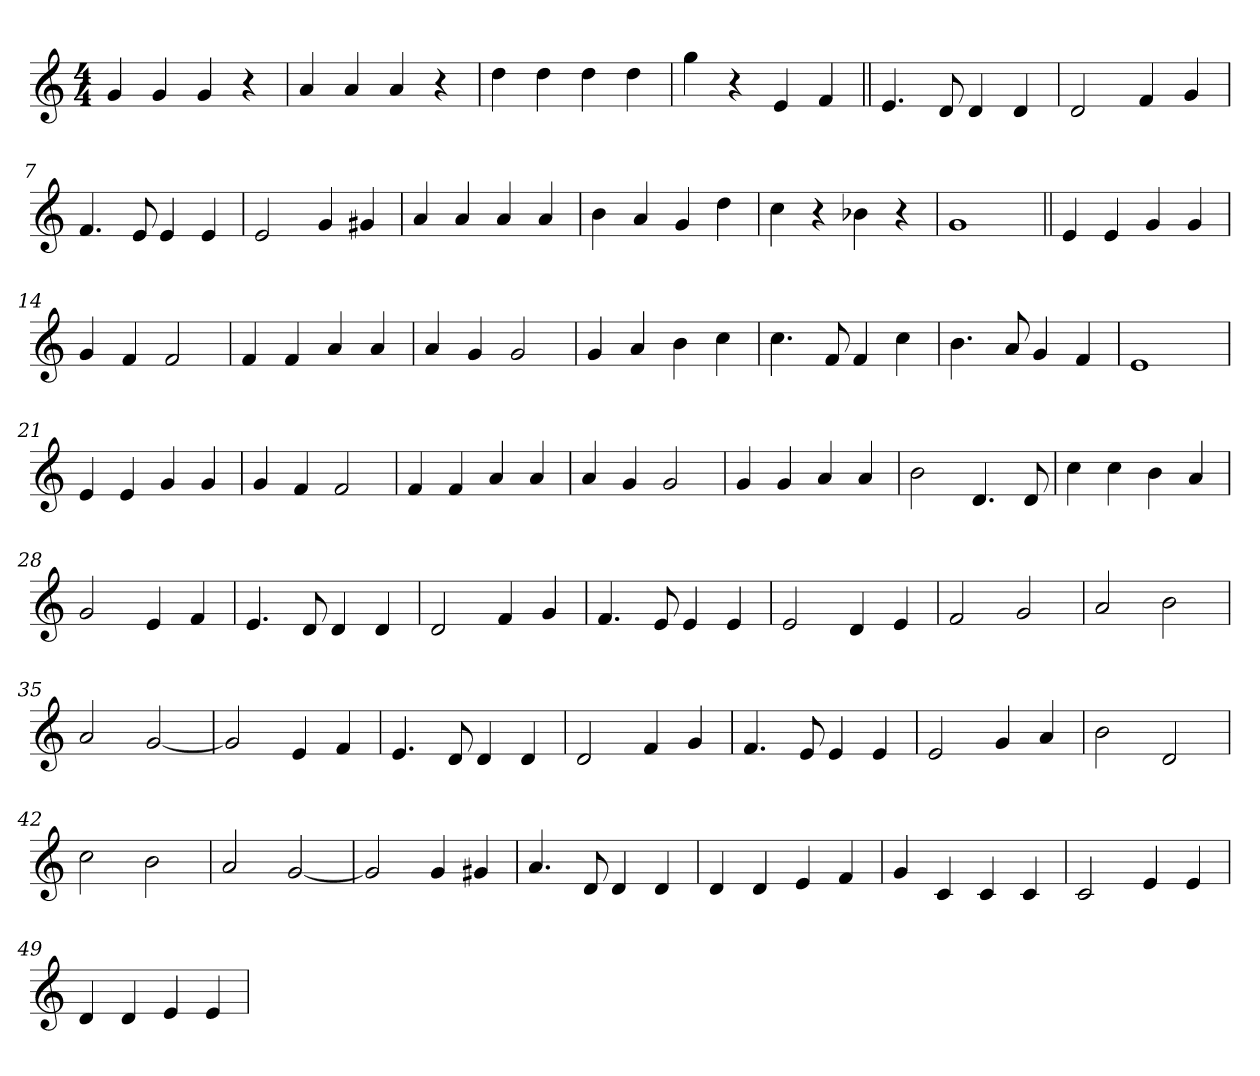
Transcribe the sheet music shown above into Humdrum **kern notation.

**kern
*part1
*staff1
*clefG2
*k[]
*C:
*M4/4
=1
4g/
4g/
4g/
4r
=2
4a/
4a/
4a/
4r
=3
4dd\
4dd\
4dd\
4dd\
=4
4gg\
4r
4e/
4f/
=5||
4.e/
8d/
4d/
4d/
=6
2d/
4f/
4g/
=7
4.f/
8e/
4e/
4e/
=8
2e/
4g/
4g#X/
!!LO:LB:g=z
=9
4a/
4a/
4a/
4a/
=10
4b\
4a/
4g/
4dd\
=11
4cc\
4r
4b-X\
4r
=12
1g
=13||
4e/
4e/
4g/
4g/
=14
4g/
4f/
2f/
=15
4f/
4f/
4a/
4a/
=16
4a/
4g/
2g/
!!LO:LB:g=z
=17
4g/
4a/
4b\
4cc\
=18
4.cc\
8f/
4f/
4cc\
=19
4.b\
8a/
4g/
4f/
=20
1e
=21
4e/
4e/
4g/
4g/
=22
4g/
4f/
2f/
=23
4f/
4f/
4a/
4a/
=24
4a/
4g/
2g/
!!LO:LB:g=z
=25
4g/
4g/
4a/
4a/
=26
2b\
4.d/
8d/
=27
4cc\
4cc\
4b\
4a/
=28
2g/
4e/
4f/
=29
4.e/
8d/
4d/
4d/
=30
2d/
4f/
4g/
=31
4.f/
8e/
4e/
4e/
=32
2e/
4d/
4e/
!!LO:LB:g=z
=33
2f/
2g/
=34
2a/
2b\
=35
2a/
[2g/
=36
2g/]
4e/
4f/
=37
4.e/
8d/
4d/
4d/
=38
2d/
4f/
4g/
=39
4.f/
8e/
4e/
4e/
=40
2e/
4g/
4a/
!!LO:LB:g=z
=41
2b\
2d/
=42
2cc\
2b\
=43
2a/
[2g/
=44
2g/]
4g/
4g#X/
=45
4.a/
8d/
4d/
4d/
=46
4d/
4d/
4e/
4f/
=47
4g/
4c/
4c/
4c/
=48
2c/
4e/
4e/
!!LO:LB:g=z
=49
4d/
4d/
4e/
4e/
=
*-
